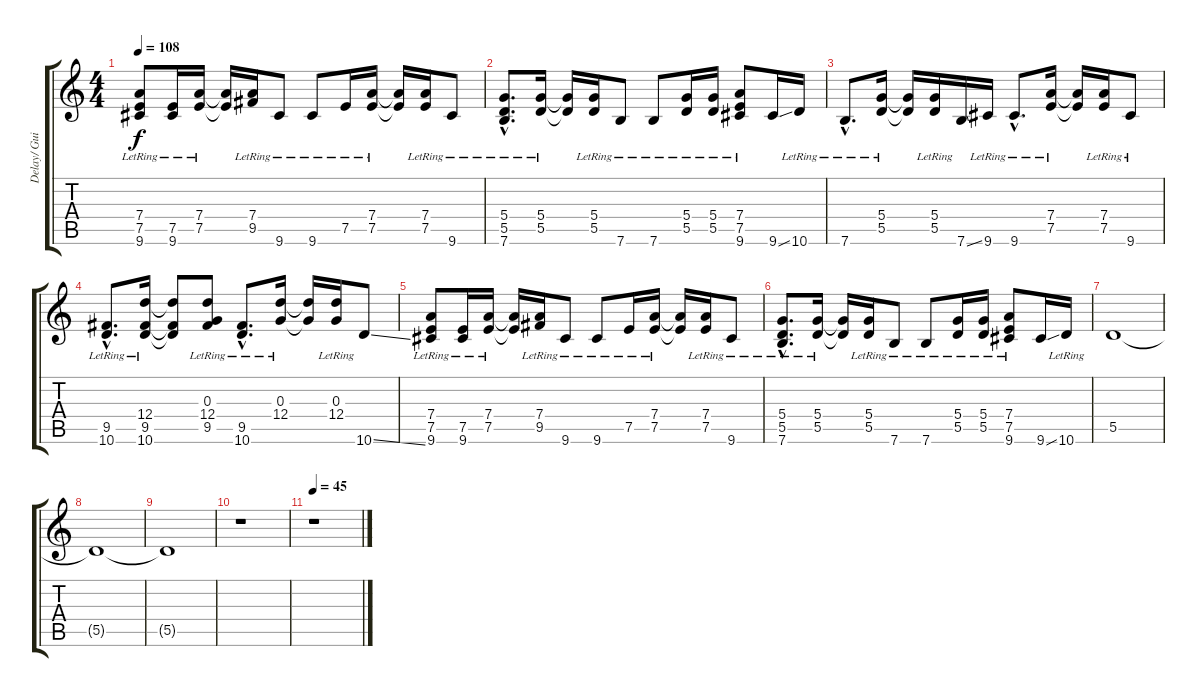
\track ("Delay/ Guitar 2" "Delay/ Gui") {instrument electricguitarjazz}
\staff {score tabs}
\tuning (E4 B3 G3 D3 A2 E2) {hide}
\ts (4 4)
\tempo 108
\clef g2
\ks c
(7.4{lr} 7.5{lr} 9.6{lr}).8{dy f} (7.5{lr} 9.6{lr}).16 (7.4{lr} 7.5{lr}).16 (7.4{t} 7.5{t}).16 (7.4{lr} 9.5{lr}).16 9.6{lr}.8 9.6{lr}.8 7.5{lr}.16 (7.4{lr} 7.5{lr}).16 (7.4{t} 7.5{t}).16 (7.4{lr} 7.5{lr}).16 9.6{lr}.8 |
(5.4{hac lr} 5.5{hac lr} 7.6{hac lr}).8{d} (5.4{lr} 5.5{lr}).16 (5.4{t} 5.5{t}).16 (5.4{lr} 5.5{lr}).16 7.6{lr}.8 7.6{lr}.8 (5.4{lr} 5.5{lr}).16 (5.4{lr} 5.5{lr}).16 (7.4{lr} 7.5{lr} 9.6{lr}).8 9.6{ss}.16 10.6{lr}.16 |
7.6{hac lr}.8{d volume 13 instrument electricguitarclean} (5.4{lr} 5.5{lr}).16 (5.4{t} 5.5{t}).16 (5.4{lr} 5.5{lr}).16 7.6{ss}.16 9.6{lr}.16 9.6{hac lr}.8{d} (7.4{lr} 7.5{lr}).16 (7.4{t} 7.5{t}).16 (7.4{lr} 7.5{lr}).16 9.6{lr}.8 |
(9.5{hac lr} 10.6{hac lr}).8{d} (12.4{lr} 9.5{lr} 10.6{lr}).16 (12.4{t} 9.5{t} 10.6{t}).8 (0.3{lr} 12.4{lr} 9.5{lr}).8 (9.5{hac lr} 10.6{hac lr}).8{d} (0.3{lr} 12.4{lr}).16 (0.3{t} 12.4{t}).16 (0.3{lr} 12.4{lr}).16 10.6{ss}.8 |
(7.4{lr} 7.5{lr} 9.6{lr}).8 (7.5{lr} 9.6{lr}).16 (7.4{lr} 7.5{lr}).16 (7.4{t} 7.5{t}).16 (7.4{lr} 9.5{lr}).16 9.6{lr}.8 9.6{lr}.8 7.5{lr}.16 (7.4{lr} 7.5{lr}).16 (7.4{t} 7.5{t}).16 (7.4{lr} 7.5{lr}).16 9.6{lr}.8 |
(5.4{hac lr} 5.5{hac lr} 7.6{hac lr}).8{d} (5.4{lr} 5.5{lr}).16 (5.4{t} 5.5{t}).16 (5.4{lr} 5.5{lr}).16 7.6{lr}.8 7.6{lr}.8 (5.4{lr} 5.5{lr}).16 (5.4{lr} 5.5{lr}).16 (7.4{lr} 7.5{lr} 9.6{lr}).8 9.6{ss}.16 10.6{lr}.16 |
5.5.1 |
5.5{t}.1 |
5.5{t}.1 |
r.1 |
\tempo 45
r.1
